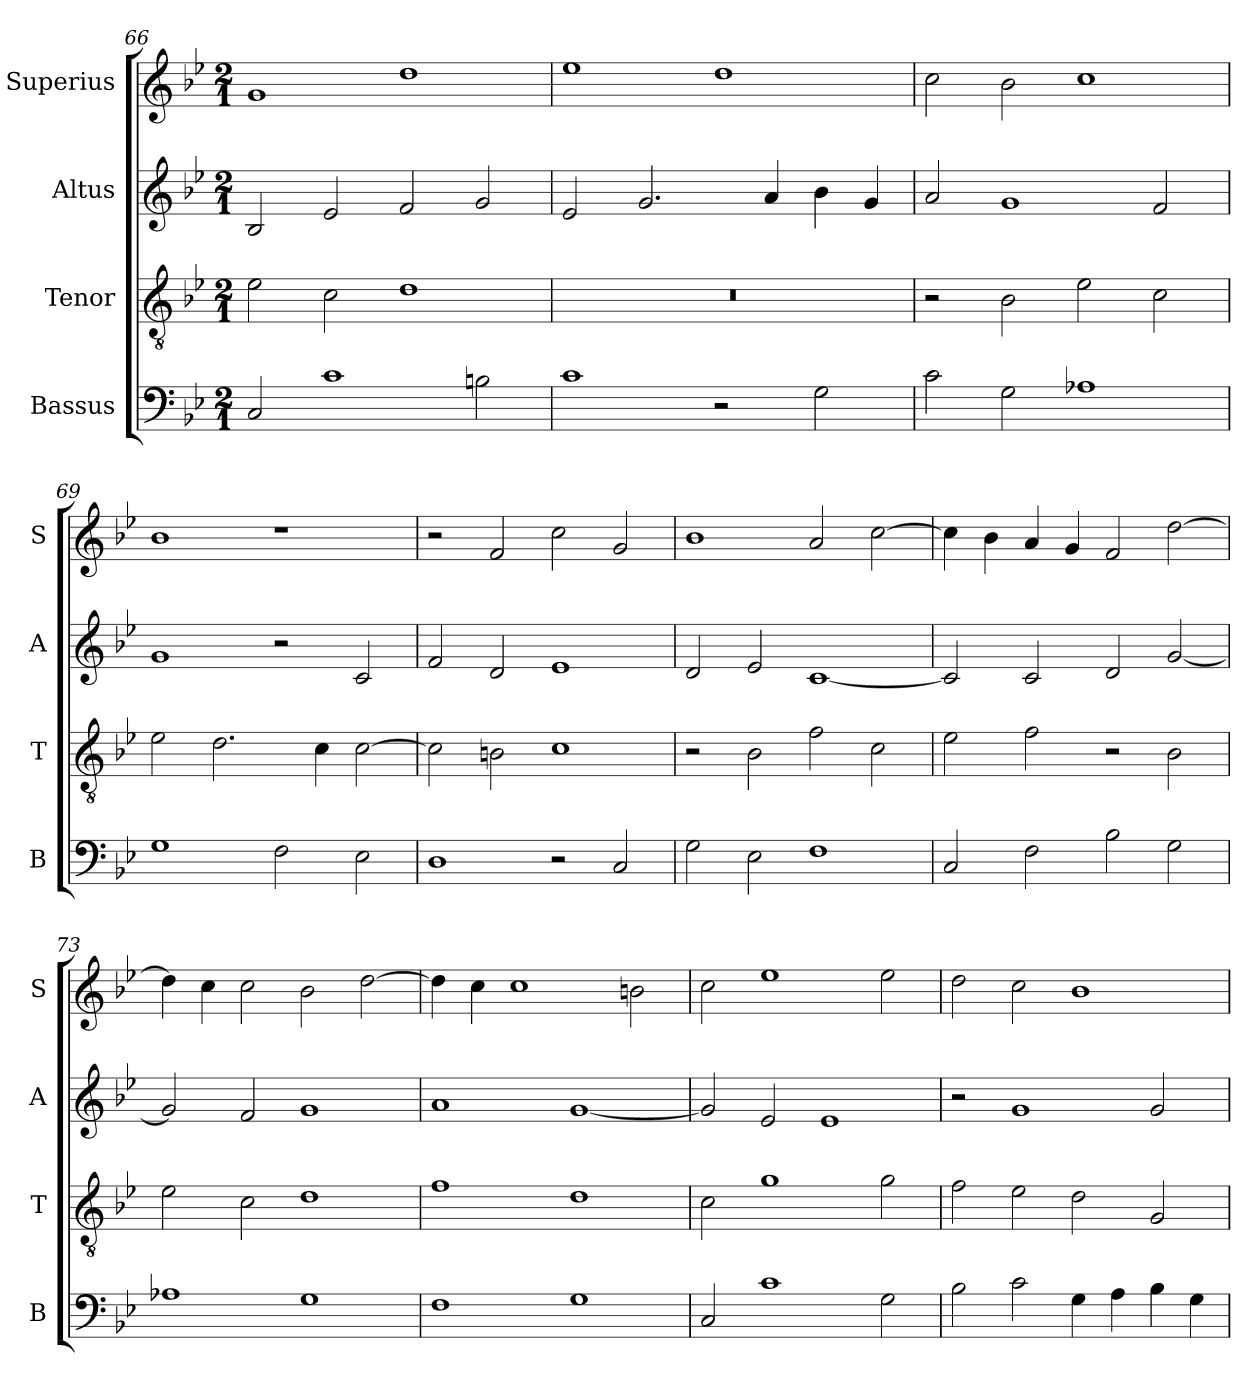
**kern	**kern	**kern	**kern
*part4	*part3	*part2	*part1
*staff4	*staff3	*staff2	*staff1
*I"Bassus	*I"Tenor	*I"Altus	*I"Superius
*I'B	*I'T	*I'A	*I'S
*clefF4	*clefGv2	*clefG2	*clefG2
*k[b-e-]	*k[b-e-]	*k[b-e-]	*k[b-e-]
*B-:	*B-:	*B-:	*B-:
*M2/1	*M2/1	*M2/1	*M2/1
=66	=66	=66	=66
2C	2e-	2B-	1g
1c	2c	2e-	.
.	1d	2f	1dd
2Bn	.	2g	.
=67	=67	=67	=67
1c	0r	2e-	1ee-
.	.	2.g	.
2r	.	.	1dd
.	.	4a	.
2G	.	4b-	.
.	.	4g	.
=68	=68	=68	=68
2c	2r	2a	2cc
2G	2B-	1g	2b-
1A-X	2e-	.	1cc
.	2c	2f	.
=69	=69	=69	=69
1G	2e-	1g	1b-
.	2.d	.	.
2F	.	2r	1r
.	4c	.	.
2E-	[2c	2c	.
=70	=70	=70	=70
1D	2c]	2f	2r
.	2Bn	2d	2f
2r	1c	1e-	2cc
2C	.	.	2g
=71	=71	=71	=71
2G	2r	2d	1b-
2E-	2B-	2e-	.
1F	2f	[1c	2a
.	2c	.	[2cc
=72	=72	=72	=72
2C	2e-	2c]	4cc]
.	.	.	4b-
2F	2f	2c	4a
.	.	.	4g
2B-	2r	2d	2f
2G	2B-	[2g	[2dd
=73	=73	=73	=73
1A-X	2e-	2g]	4dd]
.	.	.	4cc
.	2c	2f	2cc
1G	1d	1g	2b-
.	.	.	[2dd
=74	=74	=74	=74
1F	1f	1a	4dd]
.	.	.	4cc
.	.	.	1cc
1G	1d	[1g	.
.	.	.	2bn
=75	=75	=75	=75
2C	2c	2g]	2cc
1c	1g	2e-	1ee-
.	.	1e-	.
2G	2g	.	2ee-
=76	=76	=76	=76
2B-	2f	2r	2dd
2c	2e-	1g	2cc
4G	2d	.	1b-
4A	.	.	.
4B-	2G	2g	.
4G	.	.	.
=	=	=	=
*-	*-	*-	*-
